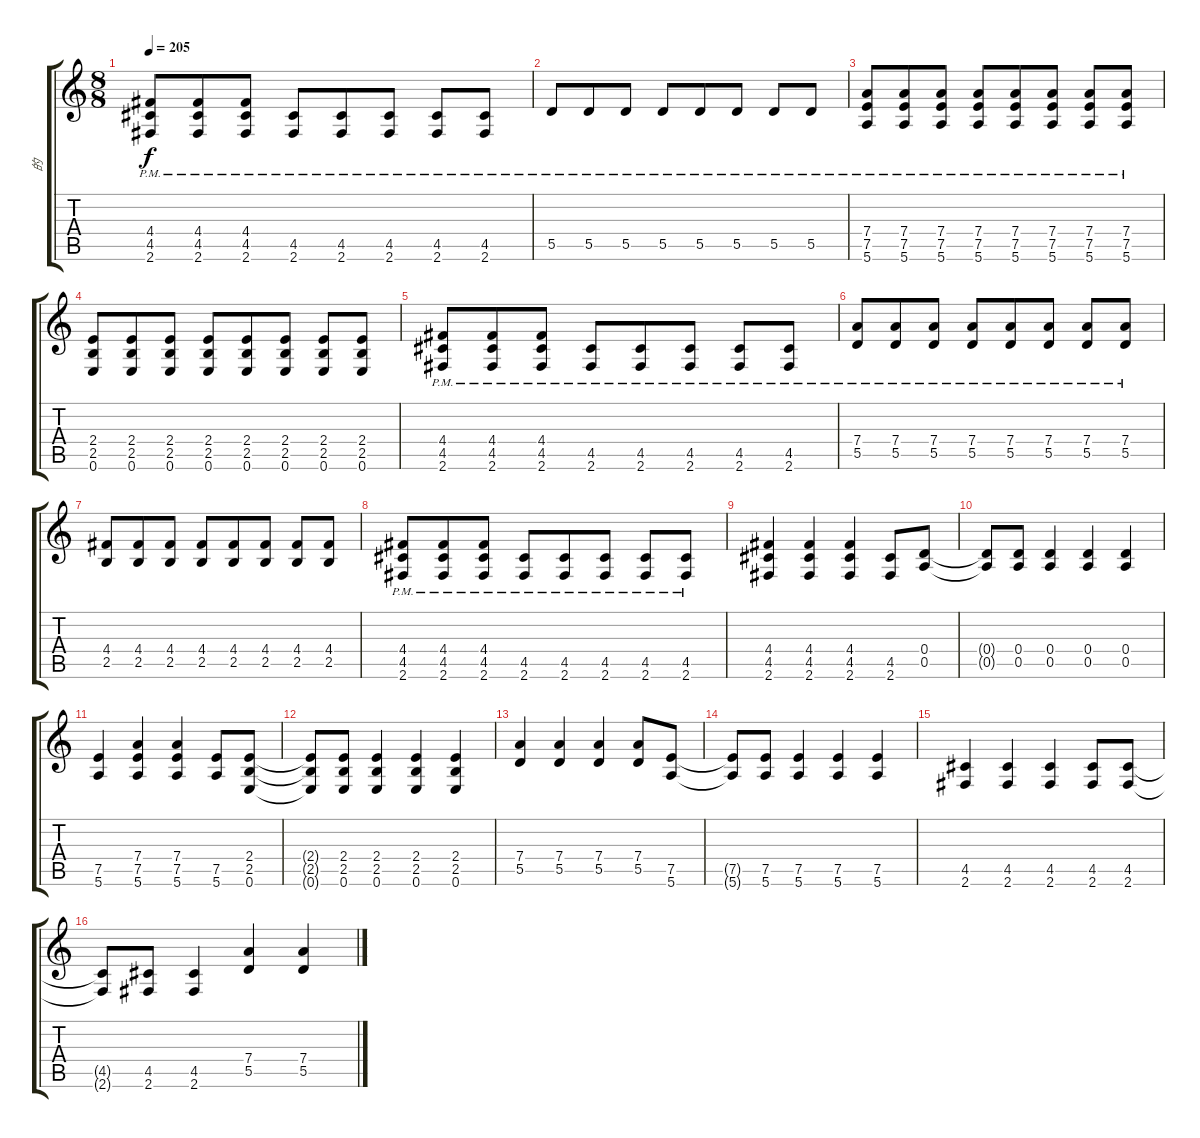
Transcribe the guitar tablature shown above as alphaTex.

\track ("的" "的") {instrument distortionguitar}
\staff {score tabs}
\tuning (E4 B3 G3 D3 A2 E2) {hide}
\ts (8 8)
\tempo 205
\clef g2
\ks c
(4.4{pm} 4.5{pm} 2.6{pm}).8{dy f} (4.4{pm} 4.5{pm} 2.6{pm}).8 (4.4{pm} 4.5{pm} 2.6{pm}).8 (4.5{pm} 2.6{pm}).8 (4.5{pm} 2.6{pm}).8 (4.5{pm} 2.6{pm}).8 (4.5{pm} 2.6{pm}).8 (4.5{pm} 2.6{pm}).8 |
5.5{pm}.8 5.5{pm}.8 5.5{pm}.8 5.5{pm}.8 5.5{pm}.8 5.5{pm}.8 5.5{pm}.8 5.5{pm}.8 |
(7.4 7.5{pm} 5.6{pm}).8 (7.4 7.5{pm} 5.6{pm}).8 (7.4 7.5{pm} 5.6{pm}).8 (7.4 7.5{pm} 5.6{pm}).8 (7.4 7.5{pm} 5.6{pm}).8 (7.4 7.5{pm} 5.6{pm}).8 (7.4 7.5{pm} 5.6{pm}).8 (7.4 7.5{pm} 5.6{pm}).8 |
(2.4 2.5 0.6).8 (2.4 2.5 0.6).8 (2.4 2.5 0.6).8 (2.4 2.5 0.6).8 (2.4 2.5 0.6).8 (2.4 2.5 0.6).8 (2.4 2.5 0.6).8 (2.4 2.5 0.6).8 |
(4.4{pm} 4.5{pm} 2.6{pm}).8 (4.4{pm} 4.5{pm} 2.6{pm}).8 (4.4{pm} 4.5{pm} 2.6{pm}).8 (4.5{pm} 2.6{pm}).8 (4.5{pm} 2.6{pm}).8 (4.5{pm} 2.6{pm}).8 (4.5{pm} 2.6{pm}).8 (4.5{pm} 2.6{pm}).8 |
(7.4 5.5{pm}).8 (7.4 5.5{pm}).8 (7.4 5.5{pm}).8 (7.4 5.5{pm}).8 (7.4 5.5{pm}).8 (7.4 5.5{pm}).8 (7.4 5.5{pm}).8 (7.4 5.5{pm}).8 |
(4.4 2.5).8 (4.4 2.5).8 (4.4 2.5).8 (4.4 2.5).8 (4.4 2.5).8 (4.4 2.5).8 (4.4 2.5).8 (4.4 2.5).8 |
(4.4{pm} 4.5{pm} 2.6{pm}).8 (4.4{pm} 4.5{pm} 2.6{pm}).8 (4.4{pm} 4.5{pm} 2.6{pm}).8 (4.5{pm} 2.6{pm}).8 (4.5{pm} 2.6{pm}).8 (4.5{pm} 2.6{pm}).8 (4.5{pm} 2.6{pm}).8 (4.5{pm} 2.6{pm}).8 |
(4.4 4.5 2.6).4 (4.4 4.5 2.6).4 (4.4 4.5 2.6).4 (4.5 2.6).8 (0.4 0.5).8 |
(0.4{t} 0.5{t}).8 (0.4 0.5).8 (0.4 0.5).4 (0.4 0.5).4 (0.4 0.5).4 |
(7.5 5.6).4 (7.4 7.5 5.6).4 (7.4 7.5 5.6).4 (7.5 5.6).8 (2.4 2.5 0.6).8 |
(2.4{t} 2.5{t} 0.6{t}).8 (2.4 2.5 0.6).8 (2.4 2.5 0.6).4 (2.4 2.5 0.6).4 (2.4 2.5 0.6).4 |
(7.4 5.5).4 (7.4 5.5).4 (7.4 5.5).4 (7.4 5.5).8 (7.5 5.6).8 |
(7.5{t} 5.6{t}).8 (7.5 5.6).8 (7.5 5.6).4 (7.5 5.6).4 (7.5 5.6).4 |
(4.5 2.6).4 (4.5 2.6).4 (4.5 2.6).4 (4.5 2.6).8 (4.5 2.6).8 |
(4.5{t} 2.6{t}).8 (4.5 2.6).8 (4.5 2.6).4 (7.4 5.5).4 (7.4 5.5).4
